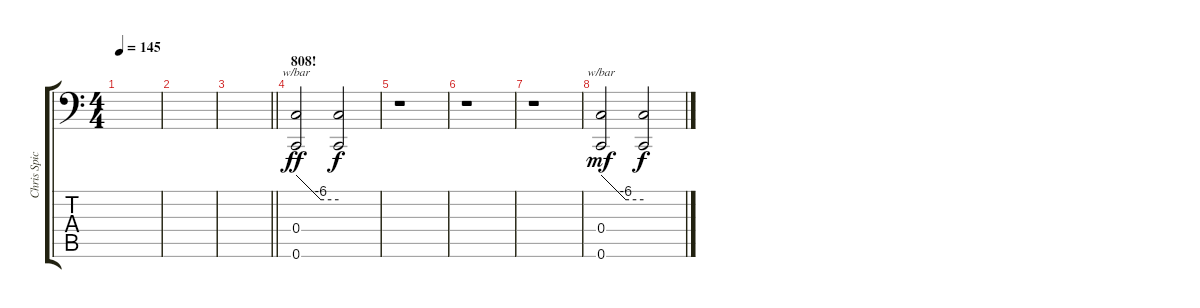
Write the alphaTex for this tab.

\track ("Chris Spicuzza" "Chris Spic") {instrument acousticbass}
\staff {score tabs}
\tuning (D3 A2 F2 C2 G1 C1) {hide}
\ts (4 4)
\tempo 145
\clef f4
\ks c
|
|
\barLineRight lightlight
|
\section ("" "808!")
(0.4 0.6).2{tbe (custom default 0 0 35 -24 60 -24) dy ff} (0.4{t} 0.6{t}).2{dy f volume 0} |
r.1 |
r.1{volume 15} |
r.1 |
(0.4 0.6).2{tbe (custom default 0 0 35 -24 60 -24) dy mf} (0.4{t} 0.6{t}).2{dy f volume 0}
